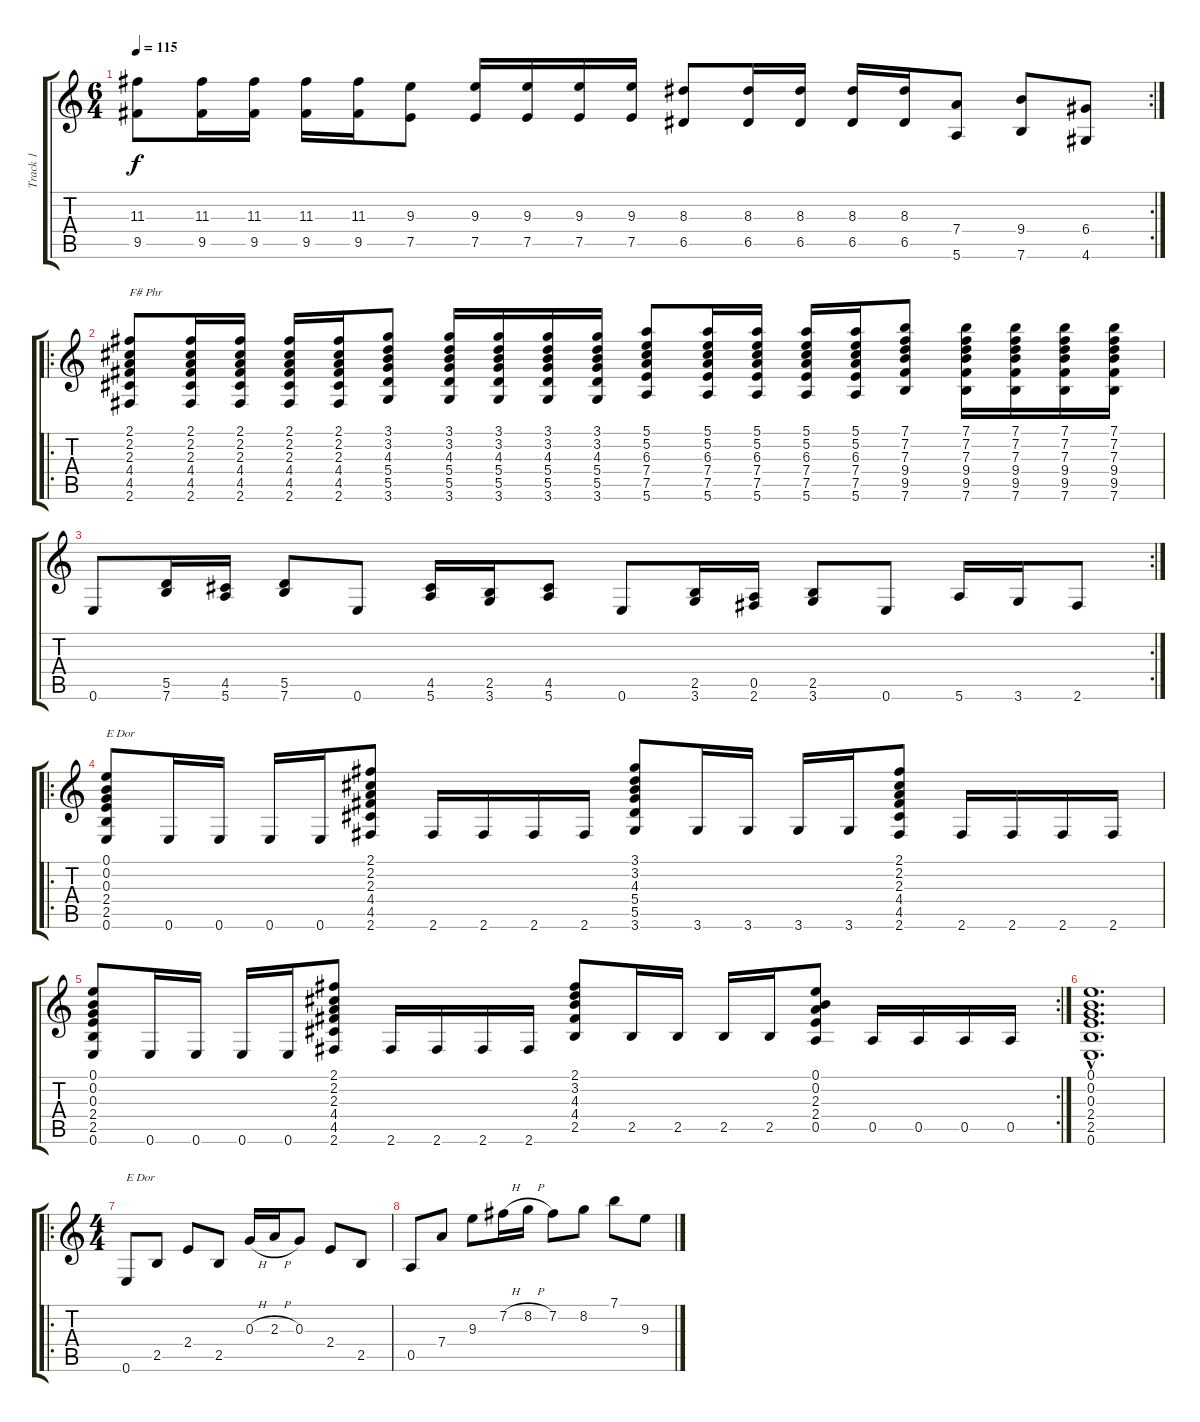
\track ("Track 1" "Track 1") {instrument overdrivenguitar}
\staff {score tabs}
\tuning (E4 B3 G3 D3 A2 E2) {hide}
\rc 2
\ts (6 4)
\tempo 115
\clef g2
\ks c
(11.3 9.5).8{dy f} (11.3 9.5).16 (11.3 9.5).16 (11.3 9.5).16 (11.3 9.5).16 (9.3 7.5).8 (9.3 7.5).16 (9.3 7.5).16 (9.3 7.5).16 (9.3 7.5).16 (8.3 6.5).8 (8.3 6.5).16 (8.3 6.5).16 (8.3 6.5).16 (8.3 6.5).16 (7.4 5.6).8 (9.4 7.6).8 (6.4 4.6).8 |
\ro
(2.1 2.2 2.3 4.4 4.5 2.6).8{txt "F# Phr"} (2.1 2.2 2.3 4.4 4.5 2.6).16 (2.1 2.2 2.3 4.4 4.5 2.6).16 (2.1 2.2 2.3 4.4 4.5 2.6).16 (2.1 2.2 2.3 4.4 4.5 2.6).16 (3.1 3.2 4.3 5.4 5.5 3.6).8 (3.1 3.2 4.3 5.4 5.5 3.6).16 (3.1 3.2 4.3 5.4 5.5 3.6).16 (3.1 3.2 4.3 5.4 5.5 3.6).16 (3.1 3.2 4.3 5.4 5.5 3.6).16 (5.1 5.2 6.3 7.4 7.5 5.6).8 (5.1 5.2 6.3 7.4 7.5 5.6).16 (5.1 5.2 6.3 7.4 7.5 5.6).16 (5.1 5.2 6.3 7.4 7.5 5.6).16 (5.1 5.2 6.3 7.4 7.5 5.6).16 (7.1 7.2 7.3 9.4 9.5 7.6).8 (7.1 7.2 7.3 9.4 9.5 7.6).16 (7.1 7.2 7.3 9.4 9.5 7.6).16 (7.1 7.2 7.3 9.4 9.5 7.6).16 (7.1 7.2 7.3 9.4 9.5 7.6).16 |
\rc 2
0.6.8 (5.5 7.6).16 (4.5 5.6).16 (5.5 7.6).8 0.6.8 (4.5 5.6).16 (2.5 3.6).16 (4.5 5.6).8 0.6.8 (2.5 3.6).16 (0.5 2.6).16 (2.5 3.6).8 0.6.8 5.6.16 3.6.16 2.6.8 |
\ro
(0.1 0.2 0.3 2.4 2.5 0.6).8{txt "E Dor"} 0.6.16 0.6.16 0.6.16 0.6.16 (2.1 2.2 2.3 4.4 4.5 2.6).8 2.6.16 2.6.16 2.6.16 2.6.16 (3.1 3.2 4.3 5.4 5.5 3.6).8 3.6.16 3.6.16 3.6.16 3.6.16 (2.1 2.2 2.3 4.4 4.5 2.6).8 2.6.16 2.6.16 2.6.16 2.6.16 |
\rc 2
(0.1 0.2 0.3 2.4 2.5 0.6).8 0.6.16 0.6.16 0.6.16 0.6.16 (2.1 2.2 2.3 4.4 4.5 2.6).8 2.6.16 2.6.16 2.6.16 2.6.16 (2.1 3.2 4.3 4.4 2.5).8 2.5.16 2.5.16 2.5.16 2.5.16 (0.1 0.2 2.3 2.4 0.5).8 0.5.16 0.5.16 0.5.16 0.5.16 |
(0.1{hac} 0.2{hac} 0.3{hac} 2.4{hac} 2.5{hac} 0.6{hac}).1{d} |
\ro
\ts (4 4)
0.6.8{txt "E Dor" instrument acousticguitarsteel} 2.5.8 2.4.8 2.5.8 0.3{h}.16 2.3{h}.16 0.3.8 2.4.8 2.5.8 |
0.5.8{instrument acousticguitarsteel} 7.4.8 9.3.8 7.2{h}.16 8.2{h}.16 7.2.8 8.2.8 7.1.8 9.3.8
